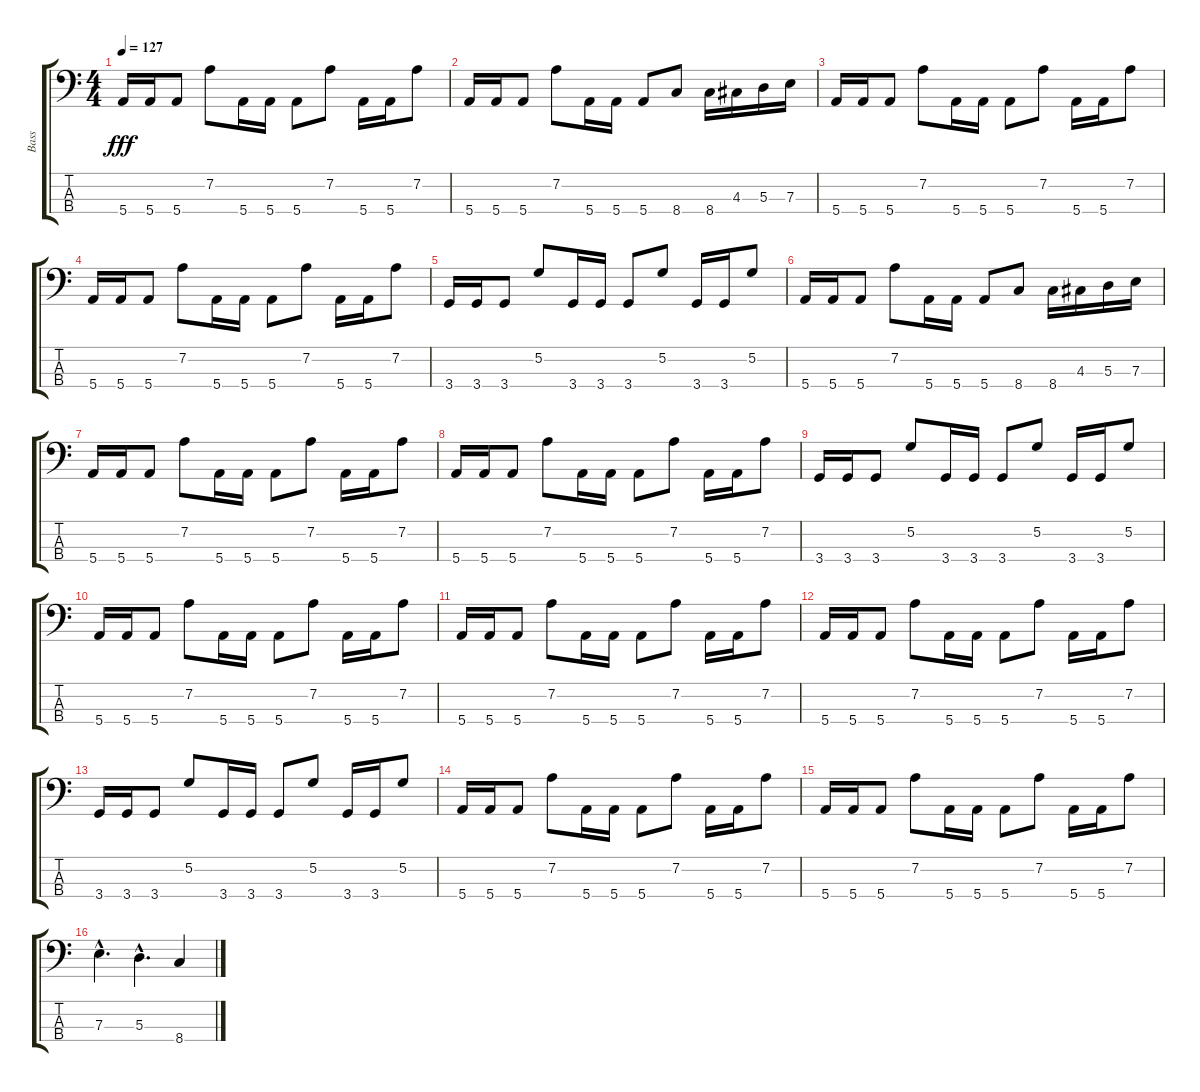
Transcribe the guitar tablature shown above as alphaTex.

\track ("Bass" "Bass") {instrument electricbasspick}
\staff {score tabs}
\tuning (G2 D2 A1 E1) {hide}
\ts (4 4)
\tempo 127
\clef f4
\ks c
5.4.16{dy fff} 5.4.16 5.4.8 7.2.8 5.4.16 5.4.16 5.4.8 7.2.8 5.4.16 5.4.16 7.2.8 |
5.4.16 5.4.16 5.4.8 7.2.8 5.4.16 5.4.16 5.4.8 8.4.8 8.4.16 4.3.16 5.3.16 7.3.16 |
5.4.16 5.4.16 5.4.8 7.2.8 5.4.16 5.4.16 5.4.8 7.2.8 5.4.16 5.4.16 7.2.8 |
5.4.16 5.4.16 5.4.8 7.2.8 5.4.16 5.4.16 5.4.8 7.2.8 5.4.16 5.4.16 7.2.8 |
3.4.16 3.4.16 3.4.8 5.2.8 3.4.16 3.4.16 3.4.8 5.2.8 3.4.16 3.4.16 5.2.8 |
5.4.16 5.4.16 5.4.8 7.2.8 5.4.16 5.4.16 5.4.8 8.4.8 8.4.16 4.3.16 5.3.16 7.3.16 |
5.4.16 5.4.16 5.4.8 7.2.8 5.4.16 5.4.16 5.4.8 7.2.8 5.4.16 5.4.16 7.2.8 |
5.4.16 5.4.16 5.4.8 7.2.8 5.4.16 5.4.16 5.4.8 7.2.8 5.4.16 5.4.16 7.2.8 |
3.4.16 3.4.16 3.4.8 5.2.8 3.4.16 3.4.16 3.4.8 5.2.8 3.4.16 3.4.16 5.2.8 |
5.4.16 5.4.16 5.4.8 7.2.8 5.4.16 5.4.16 5.4.8 7.2.8 5.4.16 5.4.16 7.2.8 |
5.4.16 5.4.16 5.4.8 7.2.8 5.4.16 5.4.16 5.4.8 7.2.8 5.4.16 5.4.16 7.2.8 |
5.4.16 5.4.16 5.4.8 7.2.8 5.4.16 5.4.16 5.4.8 7.2.8 5.4.16 5.4.16 7.2.8 |
3.4.16 3.4.16 3.4.8 5.2.8 3.4.16 3.4.16 3.4.8 5.2.8 3.4.16 3.4.16 5.2.8 |
5.4.16 5.4.16 5.4.8 7.2.8 5.4.16 5.4.16 5.4.8 7.2.8 5.4.16 5.4.16 7.2.8 |
5.4.16 5.4.16 5.4.8 7.2.8 5.4.16 5.4.16 5.4.8 7.2.8 5.4.16 5.4.16 7.2.8 |
7.3{hac}.4{d} 5.3{hac}.4{d} 8.4.4
